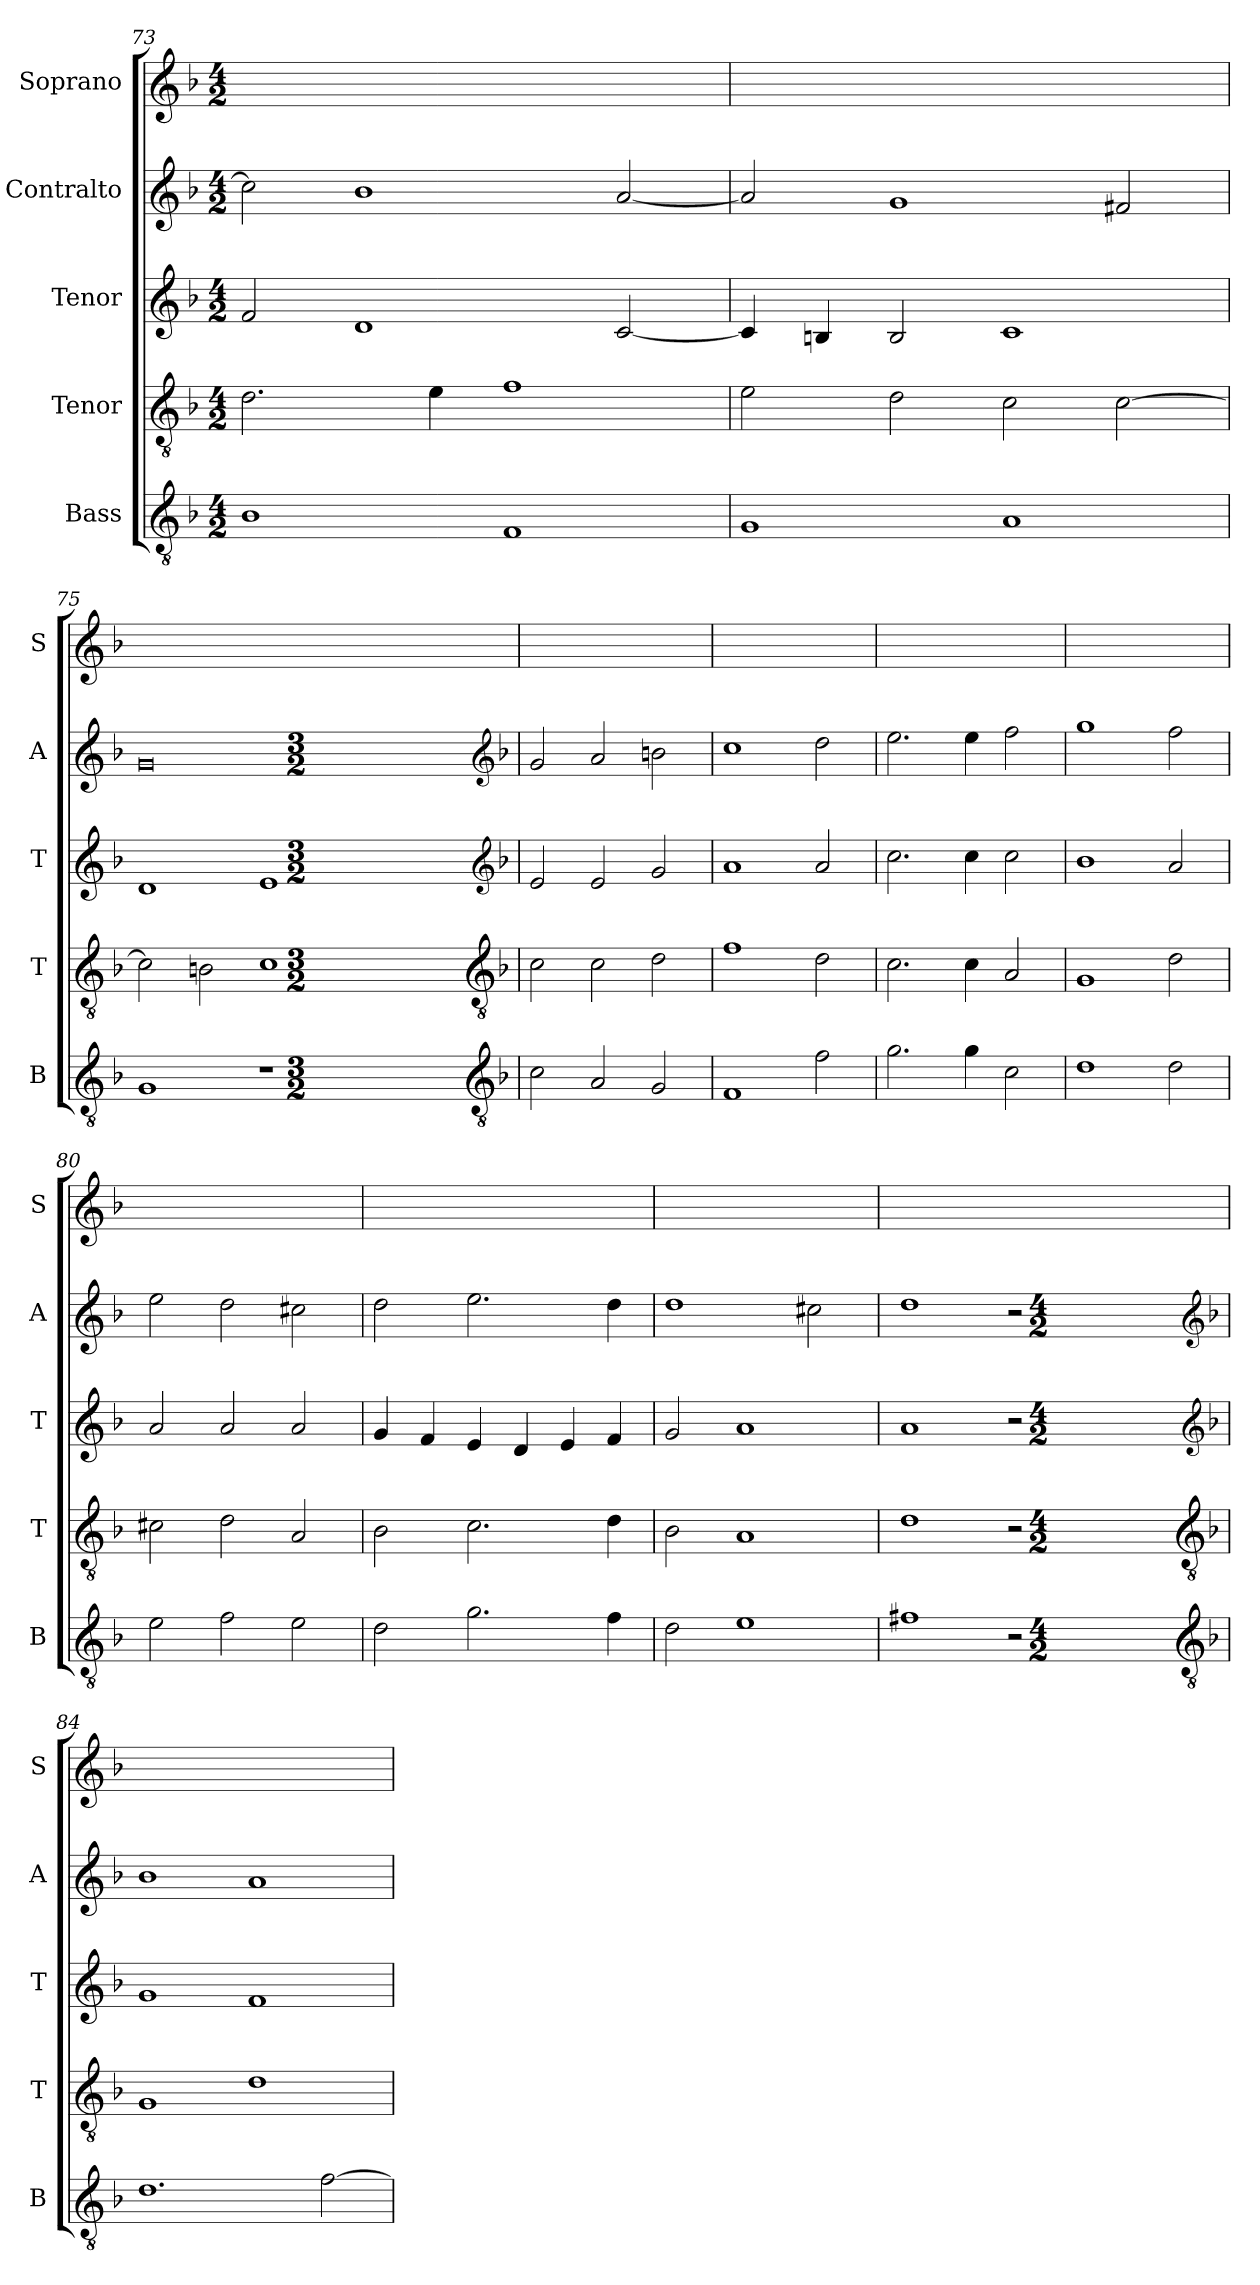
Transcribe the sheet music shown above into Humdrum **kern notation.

**kern	**kern	**kern	**kern	**kern
*part5	*part4	*part3	*part2	*part1
*staff5	*staff4	*staff3	*staff2	*staff1
*I"Bass	*I"Tenor	*I"Tenor	*I"Contralto	*I"Soprano
*I'B	*I'T	*I'T	*I'A	*I'S
*clefGv2	*clefGv2	*clefG2	*clefG2	*clefG2
*k[b-]	*k[b-]	*k[b-]	*k[b-]	*k[b-]
*G:dor	*G:dor	*G:dor	*G:dor	*G:dor
*M4/2	*M4/2	*M4/2	*M4/2	*M4/2
=73	=73	=73	=73	=73
1B-	2.d	2f	2cc]	0ryy
.	.	1d	1b-	.
.	4e	.	.	.
1F	1f	.	.	.
.	.	[2c	[2a	.
=74	=74	=74	=74	=74
1G	2e	4c]	2a]	0ryy
.	.	4Bn	.	.
.	2d	2B	1g	.
1A	2c	1c	.	.
.	[2c	.	2f#X	.
=75	=75	=75	=75	=75
1G	2c]	1d	0g	0ryy
.	2Bn	.	.	.
1r	1c	1e	.	.
*clefGv2	*clefGv2	*clefG2	*clefG2	*
*k[b-]	*k[b-]	*k[b-]	*k[b-]	*
*G:dor	*G:dor	*G:dor	*G:dor	*
*M3/2	*M3/2	*M3/2	*M3/2	*
=76	=76	=76	=76	=76
2c	2c	2e	2g	1.ryy
2A	2c	2e	2a	.
2G	2d	2g	2bn	.
=77	=77	=77	=77	=77
1F	1f	1a	1cc	1.ryy
2f	2d	2a	2dd	.
=78	=78	=78	=78	=78
2.g	2.c	2.cc	2.ee	1.ryy
4g	4c	4cc	4ee	.
2c	2A	2cc	2ff	.
=79	=79	=79	=79	=79
1d	1G	1b-	1gg	1.ryy
2d	2d	2a	2ff	.
=80	=80	=80	=80	=80
2e	2c#X	2a	2ee	1.ryy
2f	2d	2a	2dd	.
2e	2A	2a	2cc#X	.
=81	=81	=81	=81	=81
2d	2B-	4g	2dd	1.ryy
.	.	4f	.	.
2.g	2.c	4e	2.ee	.
.	.	4d	.	.
.	.	4e	.	.
4f	4d	4f	4dd	.
=82	=82	=82	=82	=82
2d	2B-	2g	1dd	1.ryy
1e	1A	1a	.	.
.	.	.	2cc#X	.
=83	=83	=83	=83	=83
1f#X	1d	1a	1dd	1.ryy
2r	2r	2r	2r	.
*clefGv2	*clefGv2	*clefG2	*clefG2	*
*k[b-]	*k[b-]	*k[b-]	*k[b-]	*
*G:dor	*G:dor	*G:dor	*G:dor	*
*M4/2	*M4/2	*M4/2	*M4/2	*
=84	=84	=84	=84	=84
1.d	1G	1g	1b-	0ryy
.	1d	1f	1a	.
[2f	.	.	.	.
=	=	=	=	=
*-	*-	*-	*-	*-
